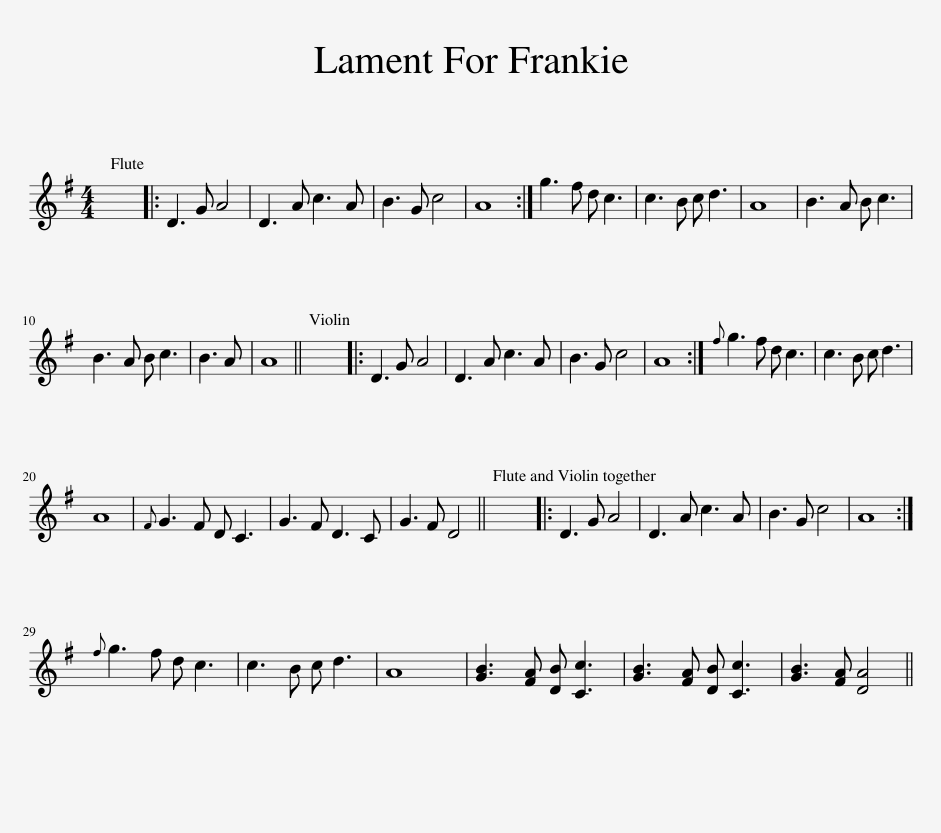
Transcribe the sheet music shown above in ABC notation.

X:1
L:1/8
M:4/4
I:linebreak $
K:G
V:1 treble
V:1
 x8 |: D3 G A4 | D3 A c3 A | B3 G c4 | A8 :| %5
 g3 f d c3 | c3 B c d3 | A8 | B3 A B c3 |$ B3 A B c3 | %10
 B3 A | A8 || x8 |: D3 G A4 | D3 A c3 A | %15
 B3 G c4 | A8 :|{f} g3 f d c3 | c3 B c d3 |$ A8 | %20
{F} G3 F D C3 | G3 F D3 C | G3 F D4 || x8 |: D3 G A4 | %25
 D3 A c3 A | B3 G c4 | A8 :|${f} g3 f d c3 | c3 B c d3 | %30
 A8 | [GB]3 [FA] [DB] [Cc]3 | [GB]3 [FA] [DB] [Cc]3 | [GB]3 [FA] [DA]4 || %34
